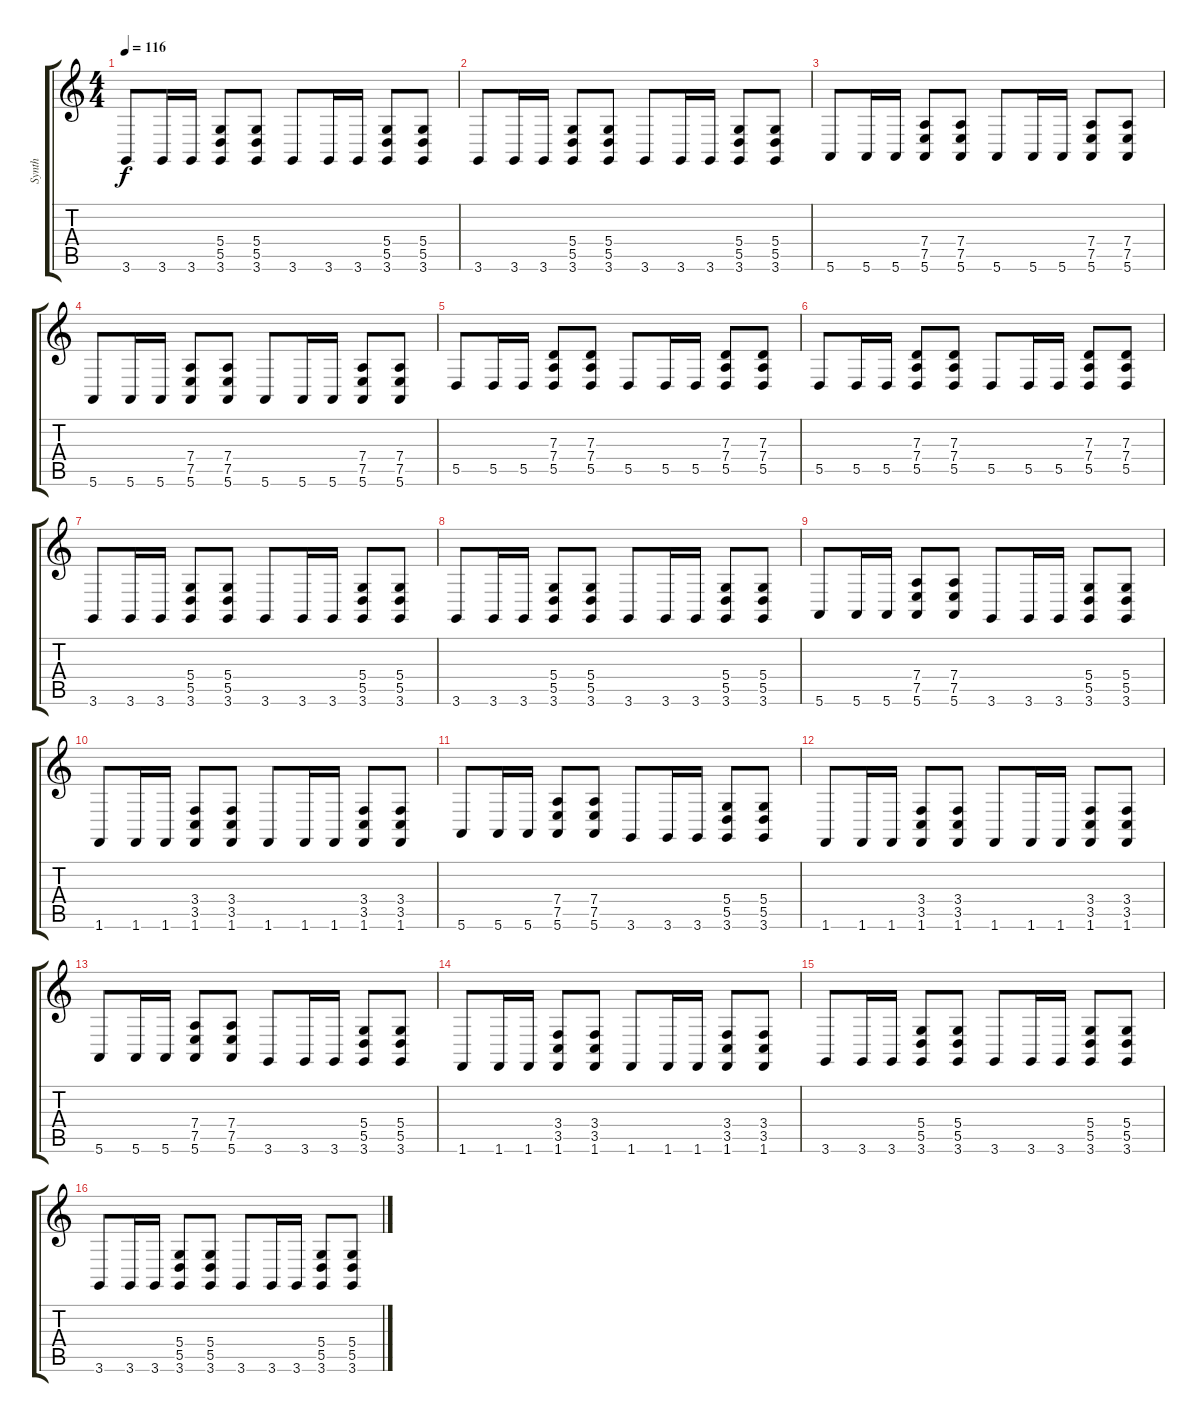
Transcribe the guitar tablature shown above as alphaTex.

\track ("Synth" "Synth") {instrument pad3polysynth}
\staff {score tabs}
\tuning (E4 B3 G3 D3 A2 E2) {hide}
\ts (4 4)
\tempo 116
\clef g2
\ks c
3.6.8{dy f} 3.6.16 3.6.16 (5.4 5.5 3.6).8 (5.4 5.5 3.6).8 3.6.8 3.6.16 3.6.16 (5.4 5.5 3.6).8 (5.4 5.5 3.6).8 |
3.6.8 3.6.16 3.6.16 (5.4 5.5 3.6).8 (5.4 5.5 3.6).8 3.6.8 3.6.16 3.6.16 (5.4 5.5 3.6).8 (5.4 5.5 3.6).8 |
5.6.8 5.6.16 5.6.16 (7.4 7.5 5.6).8 (7.4 7.5 5.6).8 5.6.8 5.6.16 5.6.16 (7.4 7.5 5.6).8 (7.4 7.5 5.6).8 |
5.6.8 5.6.16 5.6.16 (7.4 7.5 5.6).8 (7.4 7.5 5.6).8 5.6.8 5.6.16 5.6.16 (7.4 7.5 5.6).8 (7.4 7.5 5.6).8 |
5.5.8 5.5.16 5.5.16 (7.3 7.4 5.5).8 (7.3 7.4 5.5).8 5.5.8 5.5.16 5.5.16 (7.3 7.4 5.5).8 (7.3 7.4 5.5).8 |
5.5.8 5.5.16 5.5.16 (7.3 7.4 5.5).8 (7.3 7.4 5.5).8 5.5.8 5.5.16 5.5.16 (7.3 7.4 5.5).8 (7.3 7.4 5.5).8 |
3.6.8 3.6.16 3.6.16 (5.4 5.5 3.6).8 (5.4 5.5 3.6).8 3.6.8 3.6.16 3.6.16 (5.4 5.5 3.6).8 (5.4 5.5 3.6).8 |
3.6.8 3.6.16 3.6.16 (5.4 5.5 3.6).8 (5.4 5.5 3.6).8 3.6.8 3.6.16 3.6.16 (5.4 5.5 3.6).8 (5.4 5.5 3.6).8 |
5.6.8 5.6.16 5.6.16 (7.4 7.5 5.6).8 (7.4 7.5 5.6).8 3.6.8 3.6.16 3.6.16 (5.4 5.5 3.6).8 (5.4 5.5 3.6).8 |
1.6.8 1.6.16 1.6.16 (3.4 3.5 1.6).8 (3.4 3.5 1.6).8 1.6.8 1.6.16 1.6.16 (3.4 3.5 1.6).8 (3.4 3.5 1.6).8 |
5.6.8 5.6.16 5.6.16 (7.4 7.5 5.6).8 (7.4 7.5 5.6).8 3.6.8 3.6.16 3.6.16 (5.4 5.5 3.6).8 (5.4 5.5 3.6).8 |
1.6.8 1.6.16 1.6.16 (3.4 3.5 1.6).8 (3.4 3.5 1.6).8 1.6.8 1.6.16 1.6.16 (3.4 3.5 1.6).8 (3.4 3.5 1.6).8 |
5.6.8 5.6.16 5.6.16 (7.4 7.5 5.6).8 (7.4 7.5 5.6).8 3.6.8 3.6.16 3.6.16 (5.4 5.5 3.6).8 (5.4 5.5 3.6).8 |
1.6.8 1.6.16 1.6.16 (3.4 3.5 1.6).8 (3.4 3.5 1.6).8 1.6.8 1.6.16 1.6.16 (3.4 3.5 1.6).8 (3.4 3.5 1.6).8 |
3.6.8 3.6.16 3.6.16 (5.4 5.5 3.6).8 (5.4 5.5 3.6).8 3.6.8 3.6.16 3.6.16 (5.4 5.5 3.6).8 (5.4 5.5 3.6).8 |
3.6.8 3.6.16 3.6.16 (5.4 5.5 3.6).8 (5.4 5.5 3.6).8 3.6.8 3.6.16 3.6.16 (5.4 5.5 3.6).8 (5.4 5.5 3.6).8
